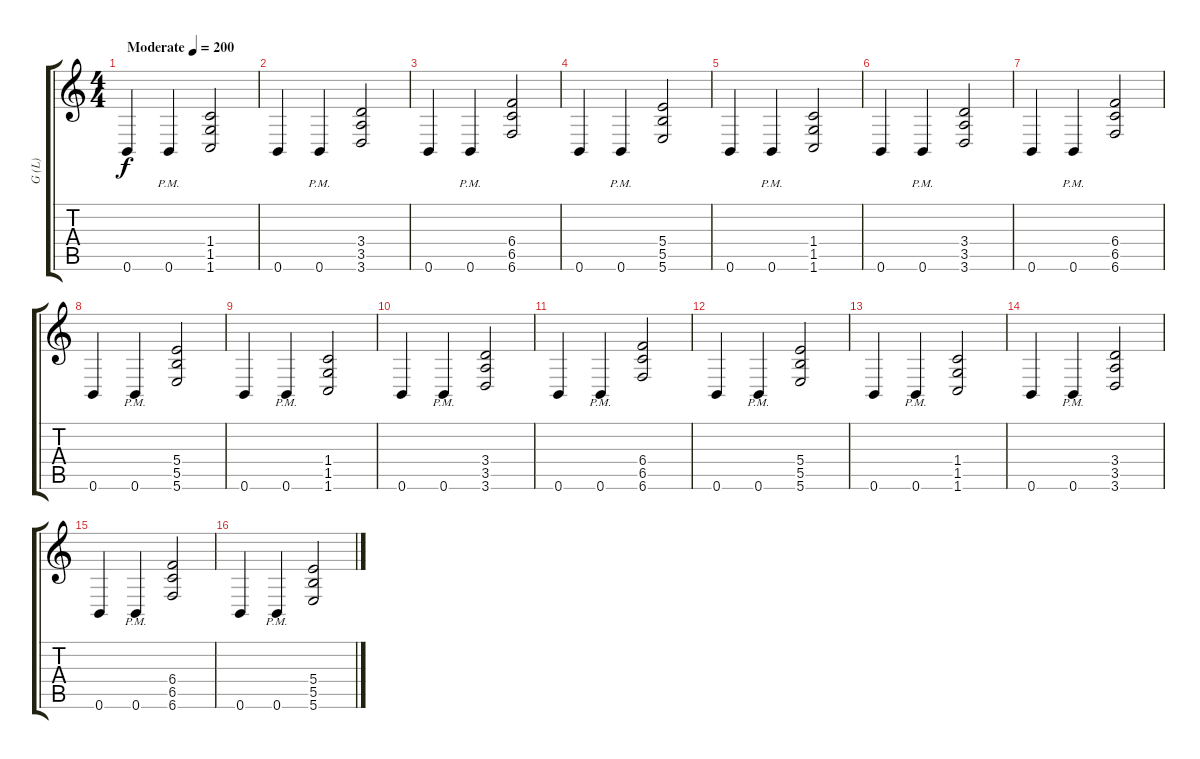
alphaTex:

\track ("G (L)" "G (L)") {instrument distortionguitar}
\staff {score tabs}
\tuning (Db4 Ab3 E3 B2 Gb2 B1) {hide}
\ts (4 4)
\tempo (200 "Moderate")
\clef g2
\ks c
0.6.4{dy f instrument distortionguitar} 0.6{pm}.4 (1.4 1.5 1.6).2 |
0.6.4 0.6{pm}.4 (3.4 3.5 3.6).2 |
0.6.4 0.6{pm}.4 (6.4 6.5 6.6).2 |
0.6.4 0.6{pm}.4 (5.4 5.5 5.6).2 |
0.6.4 0.6{pm}.4 (1.4 1.5 1.6).2 |
0.6.4 0.6{pm}.4 (3.4 3.5 3.6).2 |
0.6.4 0.6{pm}.4 (6.4 6.5 6.6).2 |
0.6.4 0.6{pm}.4 (5.4 5.5 5.6).2 |
0.6.4 0.6{pm}.4 (1.4 1.5 1.6).2 |
0.6.4 0.6{pm}.4 (3.4 3.5 3.6).2 |
0.6.4 0.6{pm}.4 (6.4 6.5 6.6).2 |
0.6.4 0.6{pm}.4 (5.4 5.5 5.6).2 |
0.6.4 0.6{pm}.4 (1.4 1.5 1.6).2 |
0.6.4 0.6{pm}.4 (3.4 3.5 3.6).2 |
0.6.4 0.6{pm}.4 (6.4 6.5 6.6).2 |
0.6.4 0.6{pm}.4 (5.4 5.5 5.6).2
